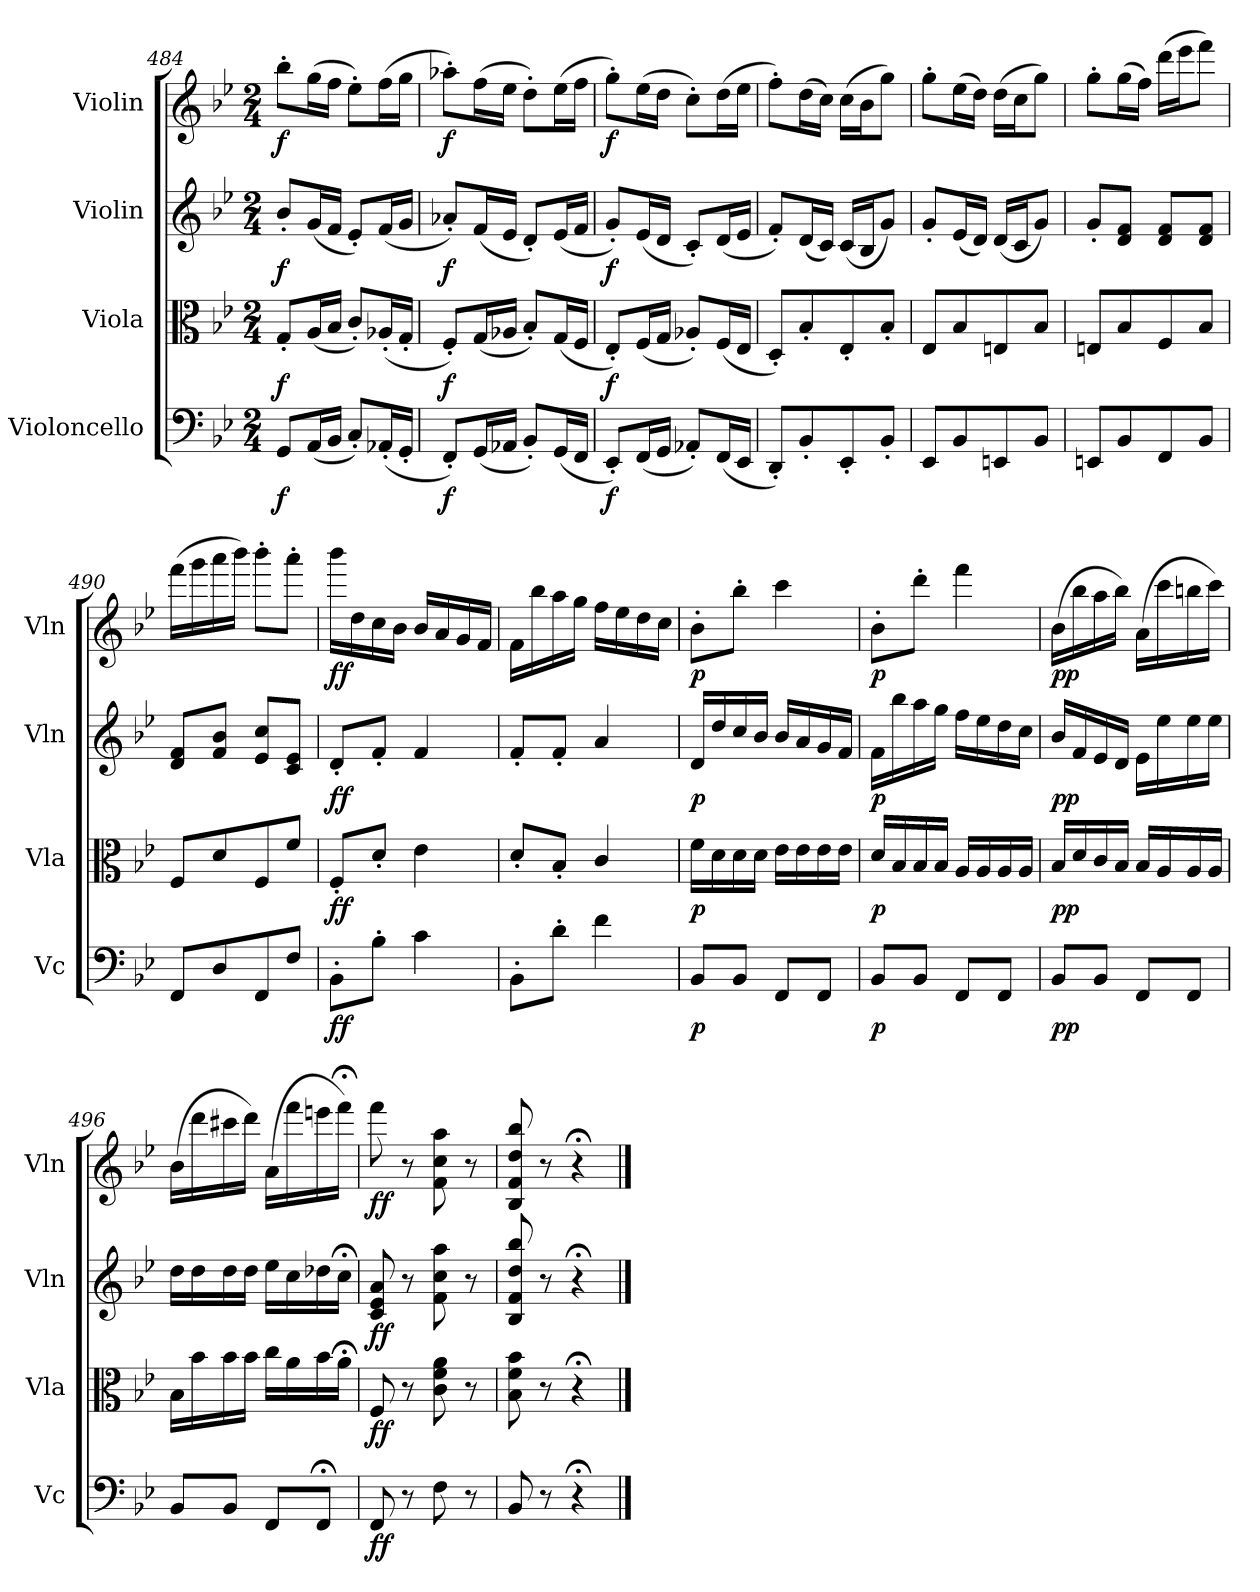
**kern	**dynam	**kern	**dynam	**kern	**dynam	**kern	**dynam
*part4	*part4	*part3	*part3	*part2	*part2	*part1	*part1
*staff4	*staff4	*staff3	*staff3	*staff2	*staff2	*staff1	*staff1
*I"Violoncello	*	*I"Viola	*	*I"Violin	*	*I"Violin	*
*I'Vc	*	*I'Vla	*	*I'Vln	*	*I'Vln	*
*clefF4	*	*clefC3	*	*clefG2	*	*clefG2	*
*k[b-e-]	*	*k[b-e-]	*	*k[b-e-]	*	*k[b-e-]	*
*M2/4	*	*M2/4	*	*M2/4	*	*M2/4	*
=484	=484	=484	=484	=484	=484	=484	=484
8GG/L	f	8G'/L	f	8b-'/L	f	8bb-'\L	f
(16AA/L	.	(16A/L	.	(16g/L	.	(16gg\L	.
16BB-/JJ	.	16B-/JJ	.	16f/JJ	.	16ff\JJ	.
8C'/L)	.	8c'/L)	.	8e-'/L)	.	8ee-'\L)	.
(16AA-X'/L	.	(16A-X'/L	.	(16f/L	.	(16ff\L	.
16GG'/JJ	.	16G'/JJ	.	16g/JJ	.	16gg\JJ	.
=485	=485	=485	=485	=485	=485	=485	=485
8FF'/L)	f	8F'/L)	f	8a-X'/L)	f	8aa-X'\L)	f
(16GG/L	.	(16G/L	.	(16f/L	.	(16ff\L	.
16AA-X/JJ	.	16A-X/JJ	.	16e-/JJ	.	16ee-\JJ	.
8BB-'/L)	.	8B-'/L)	.	8d'/L)	.	8dd'\L)	.
(16GG/L	.	(16G/L	.	(16e-/L	.	(16ee-\L	.
16FF/JJ	.	16F/JJ	.	16f/JJ	.	16ff\JJ	.
=486	=486	=486	=486	=486	=486	=486	=486
8EE-'/L)	f	8E-'/L)	f	8g'/L)	f	8gg'\L)	f
(16FF/L	.	(16F/L	.	(16e-/L	.	(16ee-\L	.
16GG/JJ	.	16G/JJ	.	16d/JJ	.	16dd\JJ	.
8AA-X'/L)	.	8A-X'/L)	.	8c'/L)	.	8cc'\L)	.
(16FF/L	.	(16F/L	.	(16d/L	.	(16dd\L	.
16EE-/JJ	.	16E-/JJ	.	16e-/JJ	.	16ee-\JJ	.
=487	=487	=487	=487	=487	=487	=487	=487
8DD'/L)	.	8D'/L)	.	8f'/L)	.	8ff'\L)	.
8BB-'/	.	8B-'/	.	(16d/L	.	(16dd\L	.
.	.	.	.	16c/JJ)	.	16cc\JJ)	.
8EE-'/	.	8E-'/	.	(16c/LL	.	(16cc\LL	.
.	.	.	.	16B-/J	.	16b-\J	.
8BB-'/J	.	8B-'/J	.	8g/J)	.	8gg\J)	.
=488	=488	=488	=488	=488	=488	=488	=488
8EE-/L	.	8E-/L	.	8g'/L	.	8gg'\L	.
8BB-/	.	8B-/	.	(16e-/L	.	(16ee-\L	.
.	.	.	.	16d/JJ)	.	16dd\JJ)	.
8EEn/	.	8En/	.	(16d/LL	.	(16dd\LL	.
.	.	.	.	16c/J	.	16cc\J	.
8BB-/J	.	8B-/J	.	8g/J)	.	8gg\J)	.
=489	=489	=489	=489	=489	=489	=489	=489
8EEn/L	.	8En/L	.	8g'/L	.	8gg'\L	.
8BB-/	.	8B-/	.	8d/ 8f/J	.	(16gg\L	.
.	.	.	.	.	.	16ff\JJ)	.
8FF/	.	8F/	.	8d/ 8f/L	.	(16ddd\LL	.
.	.	.	.	.	.	16eee-\J	.
8BB-/J	.	8B-/J	.	8d/ 8f/J	.	8fff\J)	.
=490	=490	=490	=490	=490	=490	=490	=490
8FF/L	.	8F/L	.	8d/ 8f/L	.	(16fff\LL	.
.	.	.	.	.	.	16ggg\	.
8D/	.	8d/	.	8f/ 8b-/J	.	16aaa\	.
.	.	.	.	.	.	16bbb-\JJ)	.
8FF/	.	8F/	.	8e-/ 8cc/L	.	8bbb-'\L	.
8F/J	.	8f/J	.	8c/ 8e-/J	.	8aaa'\J	.
=491	=491	=491	=491	=491	=491	=491	=491
8BB-'\L	ff	8F'/L	ff	8d'/L	ff	16bbb-\LL	ff
.	.	.	.	.	.	16dd\	.
8B-'\J	.	8d'/J	.	8f'/J	.	16cc\	.
.	.	.	.	.	.	16b-\JJ	.
4c\	.	4e-\	.	4f/	.	16b-/LL	.
.	.	.	.	.	.	16a/	.
.	.	.	.	.	.	16g/	.
.	.	.	.	.	.	16f/JJ	.
=492	=492	=492	=492	=492	=492	=492	=492
8BB-'\L	.	8d'/L	.	8f'/L	.	16f/LL	.
.	.	.	.	.	.	16bb-\	.
8d'\J	.	8B-'/J	.	8f'/J	.	16aa\	.
.	.	.	.	.	.	16gg\JJ	.
4f\	.	4c/	.	4a/	.	16ff\LL	.
.	.	.	.	.	.	16ee-\	.
.	.	.	.	.	.	16dd\	.
.	.	.	.	.	.	16cc\JJ	.
=493	=493	=493	=493	=493	=493	=493	=493
8BB-/L	p	16f\LL	p	16d/LL	p	8b-'\L	p
.	.	16d\	.	16dd/	.	.	.
8BB-/J	.	16d\	.	16cc/	.	8bb-'\J	.
.	.	16d\JJ	.	16b-/JJ	.	.	.
8FF/L	.	16e-\LL	.	16b-/LL	.	4ccc\	.
.	.	16e-\	.	16a/	.	.	.
8FF/J	.	16e-\	.	16g/	.	.	.
.	.	16e-\JJ	.	16f/JJ	.	.	.
=494	=494	=494	=494	=494	=494	=494	=494
8BB-/L	p	16d/LL	p	16f/LL	p	8b-'\L	p
.	.	16B-/	.	16bb-\	.	.	.
8BB-/J	.	16B-/	.	16aa\	.	8ddd'\J	.
.	.	16B-/JJ	.	16gg\JJ	.	.	.
8FF/L	.	16A/LL	.	16ff\LL	.	4fff\	.
.	.	16A/	.	16ee-\	.	.	.
8FF/J	.	16A/	.	16dd\	.	.	.
.	.	16A/JJ	.	16cc\JJ	.	.	.
=495	=495	=495	=495	=495	=495	=495	=495
8BB-/L	pp	16B-/LL	pp	16b-/LL	pp	(16b-\LL	pp
.	.	16d/	.	16f/	.	16bb-\	.
8BB-/J	.	16c/	.	16e-/	.	16aa\	.
.	.	16B-/JJ	.	16d/JJ	.	16bb-\JJ)	.
8FF/L	.	16B-/LL	.	16e-\LL	.	(16a\LL	.
.	.	16A/	.	16ee-\	.	16ccc\	.
8FF/J	.	16A/	.	16ee-\	.	16bbn\	.
.	.	16A/JJ	.	16ee-\JJ	.	16ccc\JJ)	.
=496	=496	=496	=496	=496	=496	=496	=496
8BB-/L	.	16B-\LL	.	16dd\LL	.	(16b-\LL	.
.	.	16b-\	.	16dd\	.	16ddd\	.
8BB-/J	.	16b-\	.	16dd\	.	16ccc#X\	.
.	.	16b-\JJ	.	16dd\JJ	.	16ddd\JJ)	.
8FF/L	.	16cc\LL	.	16ee-\LL	.	(16a\LL	.
.	.	16a\	.	16cc\	.	16fff\	.
8FF;</J	.	16b-\	.	16dd-X\	.	16eeen\	.
.	.	16a;<\JJ	.	16cc;<\JJ	.	16fff;<\JJ)	.
=497	=497	=497	=497	=497	=497	=497	=497
8FF/	ff	8F/	ff	8c/ 8e-/ 8a/	ff	8fff\	ff
8r	.	8r	.	8r	.	8r	.
8F\	.	8c\ 8f\ 8a\	.	8f\ 8cc\ 8aa\	.	8f\ 8cc\ 8aa\	.
8r	.	8r	.	8r	.	8r	.
=498	=498	=498	=498	=498	=498	=498	=498
8BB-/	.	8B-\ 8f\ 8b-\	.	8B-/ 8f/ 8dd/ 8bb-/	.	8B-/ 8f/ 8dd/ 8bb-/	.
8r	.	8r	.	8r	.	8r	.
4r;<	.	4r;<	.	4r;<	.	4r;<	.
==	==	==	==	==	==	==	==
*-	*-	*-	*-	*-	*-	*-	*-
